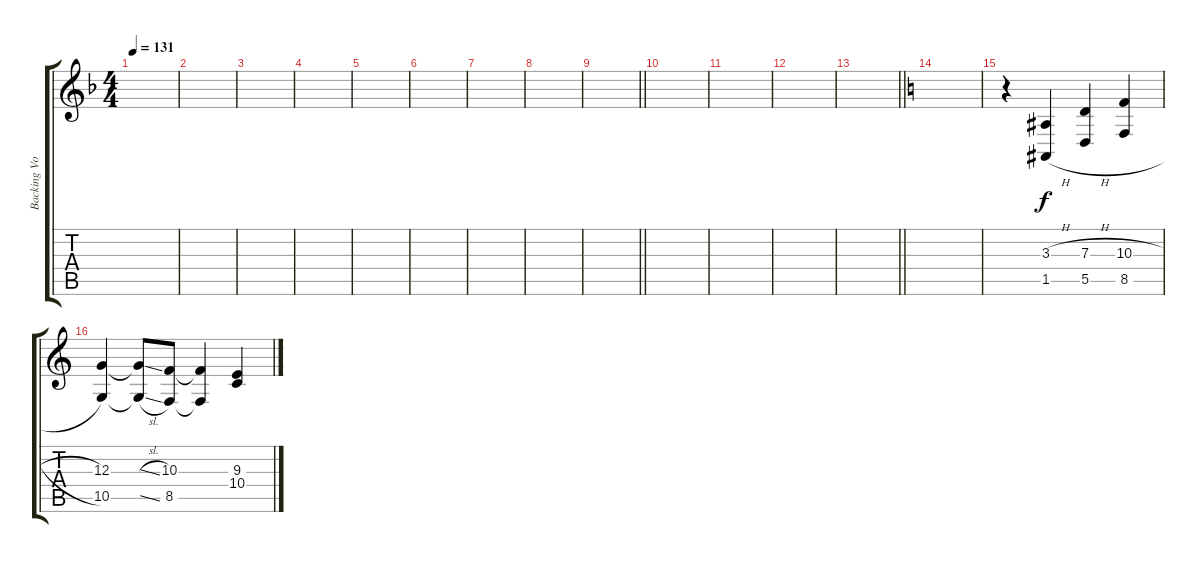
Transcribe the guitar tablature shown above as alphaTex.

\track ("Backing Vocals" "Backing Vo") {instrument violin}
\staff {score tabs}
\tuning (E4 B3 G3 D3 A2 E2) {hide}
\ts (4 4)
\tempo 131
\clef g2
\ks f
|
|
|
|
|
|
|
|
\barLineRight lightlight
|
|
|
|
\barLineRight lightlight
|
\ks c
|
r.4 (3.3{h} 1.5{h}).4 (7.3{h} 5.5{h}).4 (10.3{h} 8.5{h}).4 |
(12.3 10.5).4 (12.3{sl t} 10.5{sl t}).8 (10.3 8.5).8 (10.3{t} 8.5{t}).4 (9.3 10.4).4
